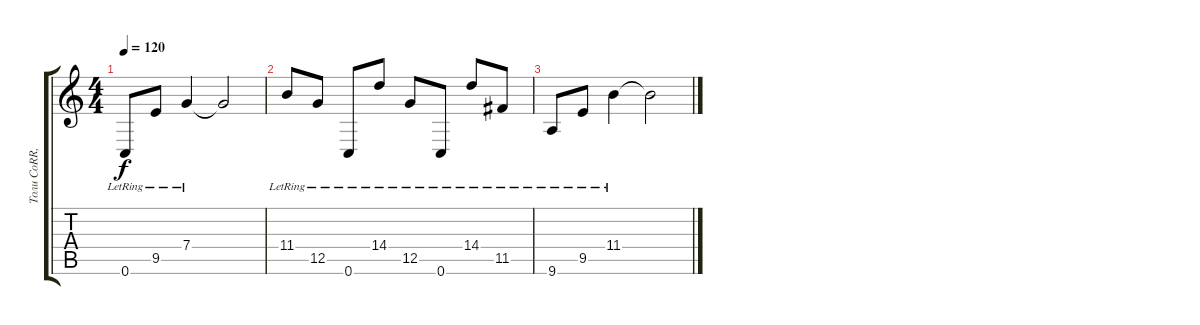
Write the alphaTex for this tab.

\track ("Толи CoRR, толи DeNo" "Толи CoRR,") {instrument electricguitarclean}
\staff {score tabs}
\tuning (D4 A3 F3 C3 G2 C2) {hide}
\ts (4 4)
\tempo 120
\clef g2
\ks c
0.6{lr}.8{dy f} 9.5{lr}.8 7.4{lr}.4 7.4{t}.2 |
11.4{lr}.8 12.5{lr}.8 0.6{lr}.8 14.4{lr}.8 12.5{lr}.8 0.6{lr}.8 14.4{lr}.8 11.5{lr}.8 |
9.6{lr}.8 9.5{lr}.8 11.4{lr}.4 11.4{t}.2
